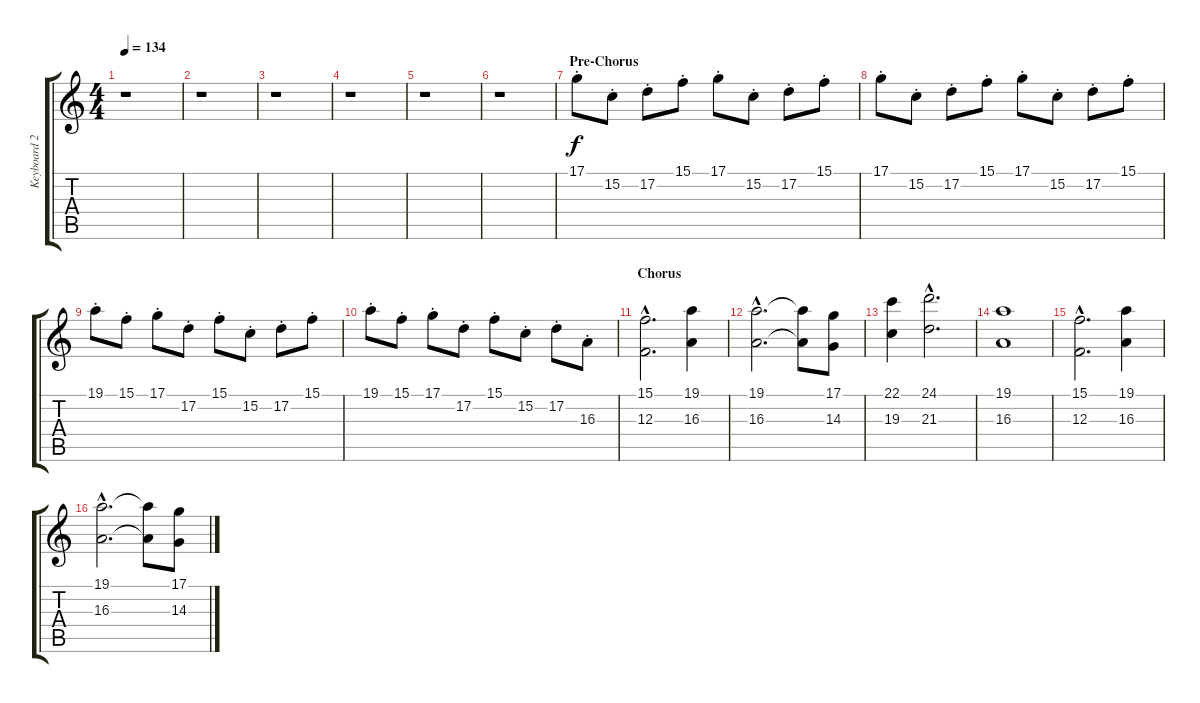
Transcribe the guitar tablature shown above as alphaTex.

\track ("Keyboard 2" "Keyboard 2") {instrument stringensemble1}
\staff {score tabs}
\tuning (D4 A3 F3 C3 G2 D2) {hide}
\ts (4 4)
\tempo 134
\clef g2
\ks c
r.1{dy f} |
r.1 |
r.1 |
r.1 |
r.1 |
r.1 |
\section ("" "Pre-Chorus")
17.1{st}.8 15.2{st}.8 17.2{st}.8 15.1{st}.8 17.1{st}.8 15.2{st}.8 17.2{st}.8 15.1{st}.8 |
17.1{st}.8 15.2{st}.8 17.2{st}.8 15.1{st}.8 17.1{st}.8 15.2{st}.8 17.2{st}.8 15.1{st}.8 |
19.1{st}.8 15.1{st}.8 17.1{st}.8 17.2{st}.8 15.1{st}.8 15.2{st}.8 17.2{st}.8 15.1{st}.8 |
19.1{st}.8 15.1{st}.8 17.1{st}.8 17.2{st}.8 15.1{st}.8 15.2{st}.8 17.2{st}.8 16.3{st}.8 |
\section ("" "Chorus")
(15.1{hac} 12.3{hac}).2{d} (19.1 16.3).4 |
(19.1{hac} 16.3{hac}).2{d} (19.1{t} 16.3{t}).8 (17.1 14.3).8 |
(22.1 19.3).4 (24.1{hac} 21.3{hac}).2{d} |
(19.1 16.3).1 |
(15.1{hac} 12.3{hac}).2{d} (19.1 16.3).4 |
(19.1{hac} 16.3{hac}).2{d} (19.1{t} 16.3{t}).8 (17.1 14.3).8
